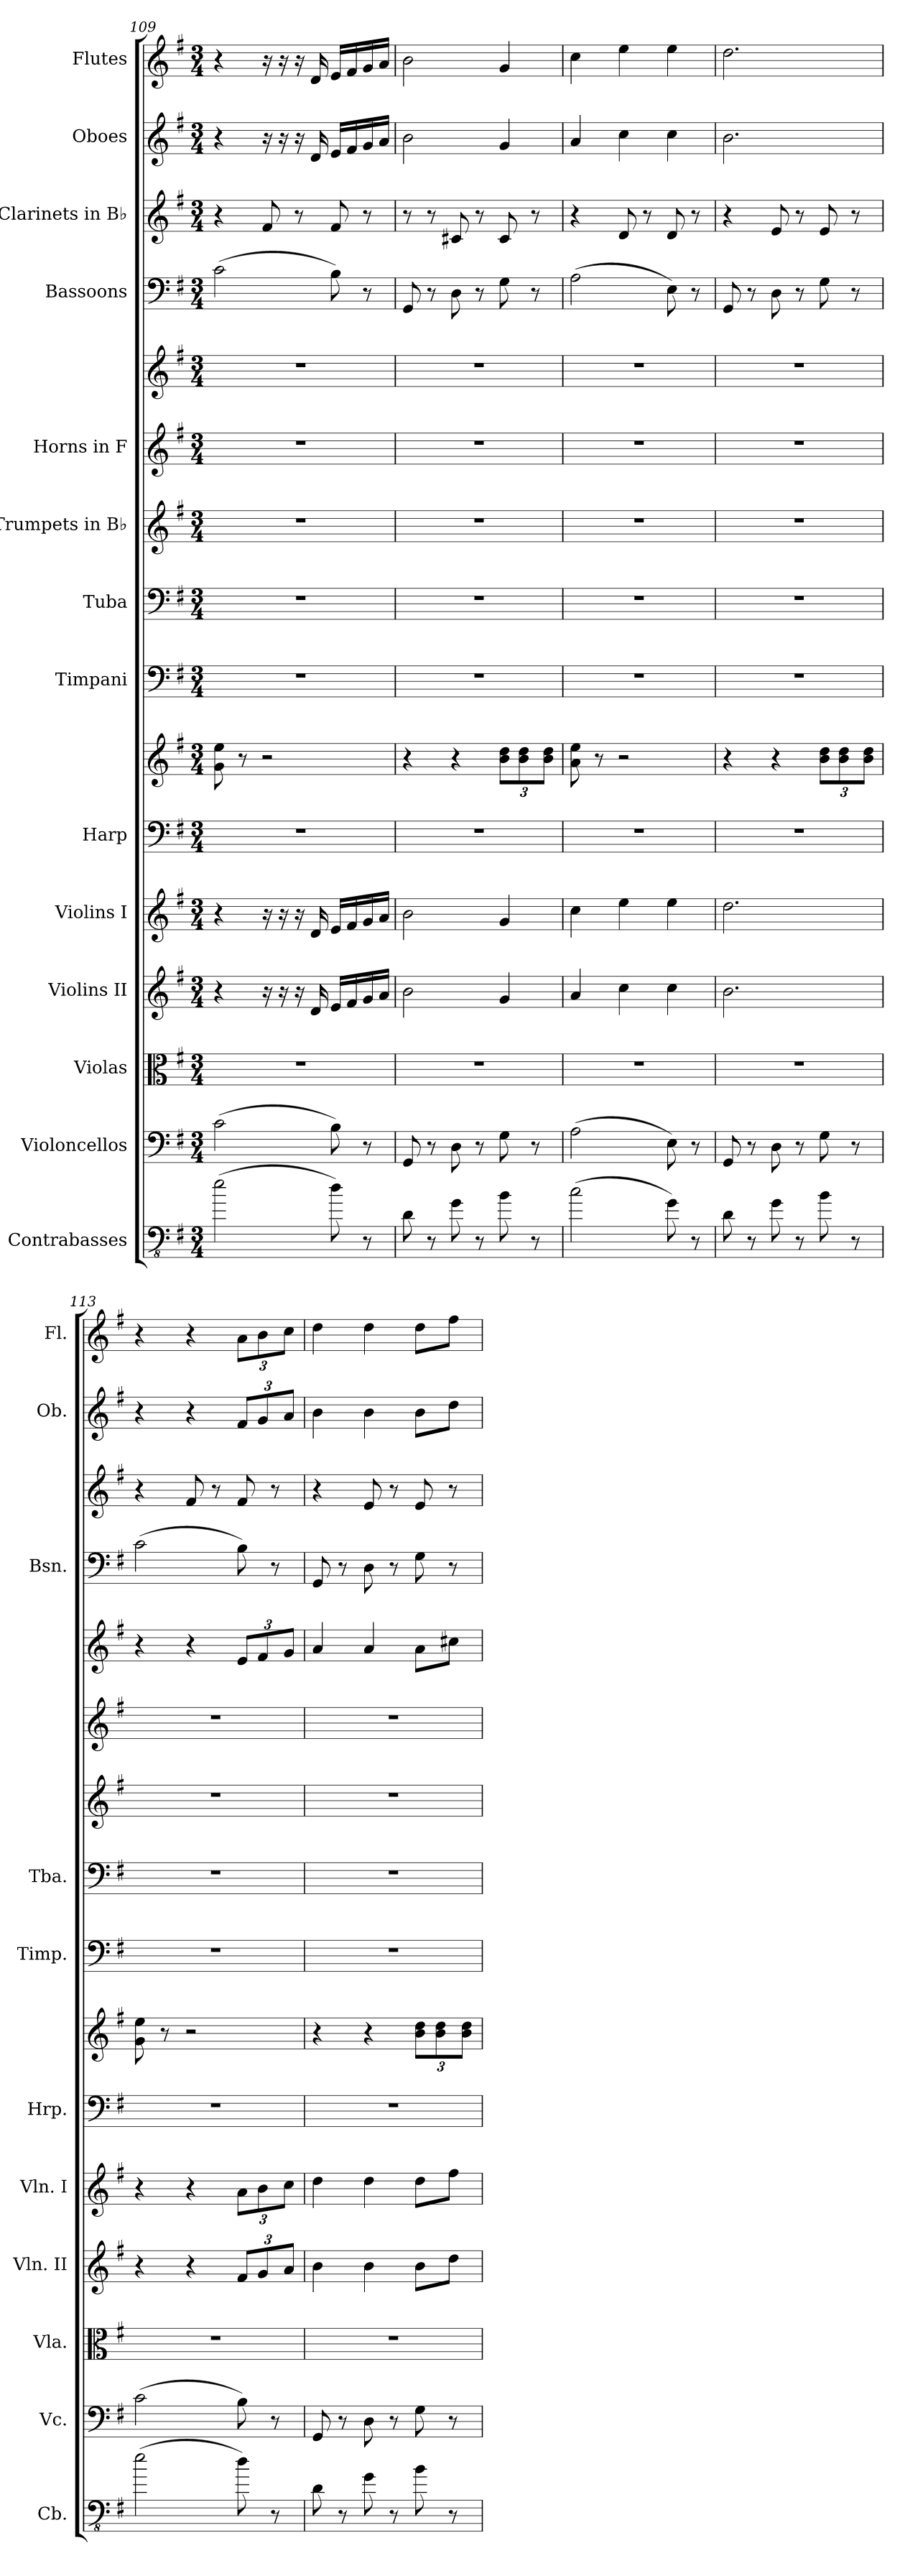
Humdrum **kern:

**kern	**kern	**kern	**kern	**kern	**kern	**kern	**kern	**kern	**kern	**kern	**kern	**kern	**kern	**kern	**kern
*part14	*part13	*part12	*part11	*part10	*part9	*part9	*part8	*part7	*part6	*part5	*part5	*part4	*part3	*part2	*part1
*staff16	*staff15	*staff14	*staff13	*staff12	*staff11	*staff10	*staff9	*staff8	*staff7	*staff6	*staff5	*staff4	*staff3	*staff2	*staff1
*I"Contrabasses	*I"Violoncellos	*I"Violas	*I"Violins II	*I"Violins I	*I"Harp	*	*I"Timpani	*I"Tuba	*I"Trumpets in B♭	*I"Horns in F	*	*I"Bassoons	*I"Clarinets in B♭	*I"Oboes	*I"Flutes
*I'Cb.	*I'Vc.	*I'Vla.	*I'Vln. II	*I'Vln. I	*I'Hrp.	*	*I'Timp.	*I'Tba.	*	*	*	*I'Bsn.	*	*I'Ob.	*I'Fl.
!!LO:PB:g=z
*clefFv4	*clefF4	*clefC3	*clefG2	*clefG2	*clefF4	*clefG2	*clefF4	*clefF4	*clefG2	*clefG2	*clefG2	*clefF4	*clefG2	*clefG2	*clefG2
*ITrd7c12	*	*	*	*	*	*	*	*	*ITrd1c2	*ITrd4c7	*ITrd4c7	*	*ITrd1c2	*	*
*k[f#]	*k[f#]	*k[f#]	*k[f#]	*k[f#]	*k[f#]	*k[f#]	*k[f#]	*k[f#]	*k[b-]	*k[]	*k[]	*k[f#]	*k[b-]	*k[f#]	*k[f#]
*M3/4	*M3/4	*M3/4	*M3/4	*M3/4	*M3/4	*M3/4	*M3/4	*M3/4	*M3/4	*M3/4	*M3/4	*M3/4	*M3/4	*M3/4	*M3/4
=109	=109	=109	=109	=109	=109	=109	=109	=109	=109	=109	=109	=109	=109	=109	=109
(2E\	(2c\	2.r	4r	4r	2.r	8g\ 8ee\	2.r	2.r	2.r	2.r	2.r	(2c\	4r	4r	4r
.	.	.	.	.	.	8r	.	.	.	.	.	.	.	.	.
.	.	.	16r	16r	.	2r	.	.	.	.	.	.	8e/	16r	16r
.	.	.	16r	16r	.	.	.	.	.	.	.	.	.	16r	16r
.	.	.	16r	16r	.	.	.	.	.	.	.	.	8r	16r	16r
.	.	.	16d/	16d/	.	.	.	.	.	.	.	.	.	16d/	16d/
8D\)	8B\)	.	16e/LL	16e/LL	.	.	.	.	.	.	.	8B\)	8e/	16e/LL	16e/LL
.	.	.	16f#/	16f#/	.	.	.	.	.	.	.	.	.	16f#/	16f#/
8r	8r	.	16g/	16g/	.	.	.	.	.	.	.	8r	8r	16g/	16g/
.	.	.	16a/JJ	16a/JJ	.	.	.	.	.	.	.	.	.	16a/JJ	16a/JJ
=110	=110	=110	=110	=110	=110	=110	=110	=110	=110	=110	=110	=110	=110	=110	=110
8DD\	8GG/	2.r	2b\	2b\	2.r	4r	2.r	2.r	2.r	2.r	2.r	8GG/	8r	2b\	2b\
8r	8r	.	.	.	.	.	.	.	.	.	.	8r	8r	.	.
8GG\	8D\	.	.	.	.	4r	.	.	.	.	.	8D\	8Bn/	.	.
8r	8r	.	.	.	.	.	.	.	.	.	.	8r	8r	.	.
*	*	*	*	*	*	*Xbrackettup	*	*	*	*	*	*	*	*	*
8BB\	8G\	.	4g/	4g/	.	12b\ 12dd\L	.	.	.	.	.	8G\	8B/	4g/	4g/
.	.	.	.	.	.	12b\ 12dd\	.	.	.	.	.	.	.	.	.
8r	8r	.	.	.	.	.	.	.	.	.	.	8r	8r	.	.
.	.	.	.	.	.	12b\ 12dd\J	.	.	.	.	.	.	.	.	.
=111	=111	=111	=111	=111	=111	=111	=111	=111	=111	=111	=111	=111	=111	=111	=111
(2C\	(2A\	2.r	4a/	4cc\	2.r	8a\ 8ee\	2.r	2.r	2.r	2.r	2.r	(2A\	4r	4a/	4cc\
.	.	.	.	.	.	8r	.	.	.	.	.	.	.	.	.
.	.	.	4cc\	4ee\	.	2r	.	.	.	.	.	.	8c/	4cc\	4ee\
.	.	.	.	.	.	.	.	.	.	.	.	.	8r	.	.
8GG\)	8E\)	.	4cc\	4ee\	.	.	.	.	.	.	.	8E\)	8c/	4cc\	4ee\
8r	8r	.	.	.	.	.	.	.	.	.	.	8r	8r	.	.
=112	=112	=112	=112	=112	=112	=112	=112	=112	=112	=112	=112	=112	=112	=112	=112
8DD\	8GG/	2.r	2.b\	2.dd\	2.r	4r	2.r	2.r	2.r	2.r	2.r	8GG/	4r	2.b\	2.dd\
8r	8r	.	.	.	.	.	.	.	.	.	.	8r	.	.	.
8GG\	8D\	.	.	.	.	4r	.	.	.	.	.	8D\	8d/	.	.
8r	8r	.	.	.	.	.	.	.	.	.	.	8r	8r	.	.
8BB\	8G\	.	.	.	.	12b\ 12dd\L	.	.	.	.	.	8G\	8d/	.	.
.	.	.	.	.	.	12b\ 12dd\	.	.	.	.	.	.	.	.	.
8r	8r	.	.	.	.	.	.	.	.	.	.	8r	8r	.	.
.	.	.	.	.	.	12b\ 12dd\J	.	.	.	.	.	.	.	.	.
!!LO:PB:g=z
=113	=113	=113	=113	=113	=113	=113	=113	=113	=113	=113	=113	=113	=113	=113	=113
(2E\	(2c\	2.r	4r	4r	2.r	8g\ 8ee\	2.r	2.r	2.r	2.r	4r	(2c\	4r	4r	4r
.	.	.	.	.	.	8r	.	.	.	.	.	.	.	.	.
.	.	.	4r	4r	.	2r	.	.	.	.	4r	.	8e/	4r	4r
.	.	.	.	.	.	.	.	.	.	.	.	.	8r	.	.
*	*	*	*Xbrackettup	*Xbrackettup	*	*	*	*	*	*	*Xbrackettup	*	*	*Xbrackettup	*Xbrackettup
8D\)	8B\)	.	12f#/L	12a\L	.	.	.	.	.	.	12A/L	8B\)	8e/	12f#/L	12a\L
.	.	.	12g/	12b\	.	.	.	.	.	.	12B/	.	.	12g/	12b\
8r	8r	.	.	.	.	.	.	.	.	.	.	8r	8r	.	.
.	.	.	12a/J	12cc\J	.	.	.	.	.	.	12c/J	.	.	12a/J	12cc\J
=114	=114	=114	=114	=114	=114	=114	=114	=114	=114	=114	=114	=114	=114	=114	=114
8DD\	8GG/	2.r	4b\	4dd\	2.r	4r	2.r	2.r	2.r	2.r	4d/	8GG/	4r	4b\	4dd\
8r	8r	.	.	.	.	.	.	.	.	.	.	8r	.	.	.
8GG\	8D\	.	4b\	4dd\	.	4r	.	.	.	.	4d/	8D\	8d/	4b\	4dd\
8r	8r	.	.	.	.	.	.	.	.	.	.	8r	8r	.	.
8BB\	8G\	.	8b\L	8dd\L	.	12b\ 12dd\L	.	.	.	.	8d\L	8G\	8d/	8b\L	8dd\L
.	.	.	.	.	.	12b\ 12dd\	.	.	.	.	.	.	.	.	.
8r	8r	.	8dd\J	8ff#\J	.	.	.	.	.	.	8f#X\J	8r	8r	8dd\J	8ff#\J
.	.	.	.	.	.	12b\ 12dd\J	.	.	.	.	.	.	.	.	.
=	=	=	=	=	=	=	=	=	=	=	=	=	=	=	=
*-	*-	*-	*-	*-	*-	*-	*-	*-	*-	*-	*-	*-	*-	*-	*-
